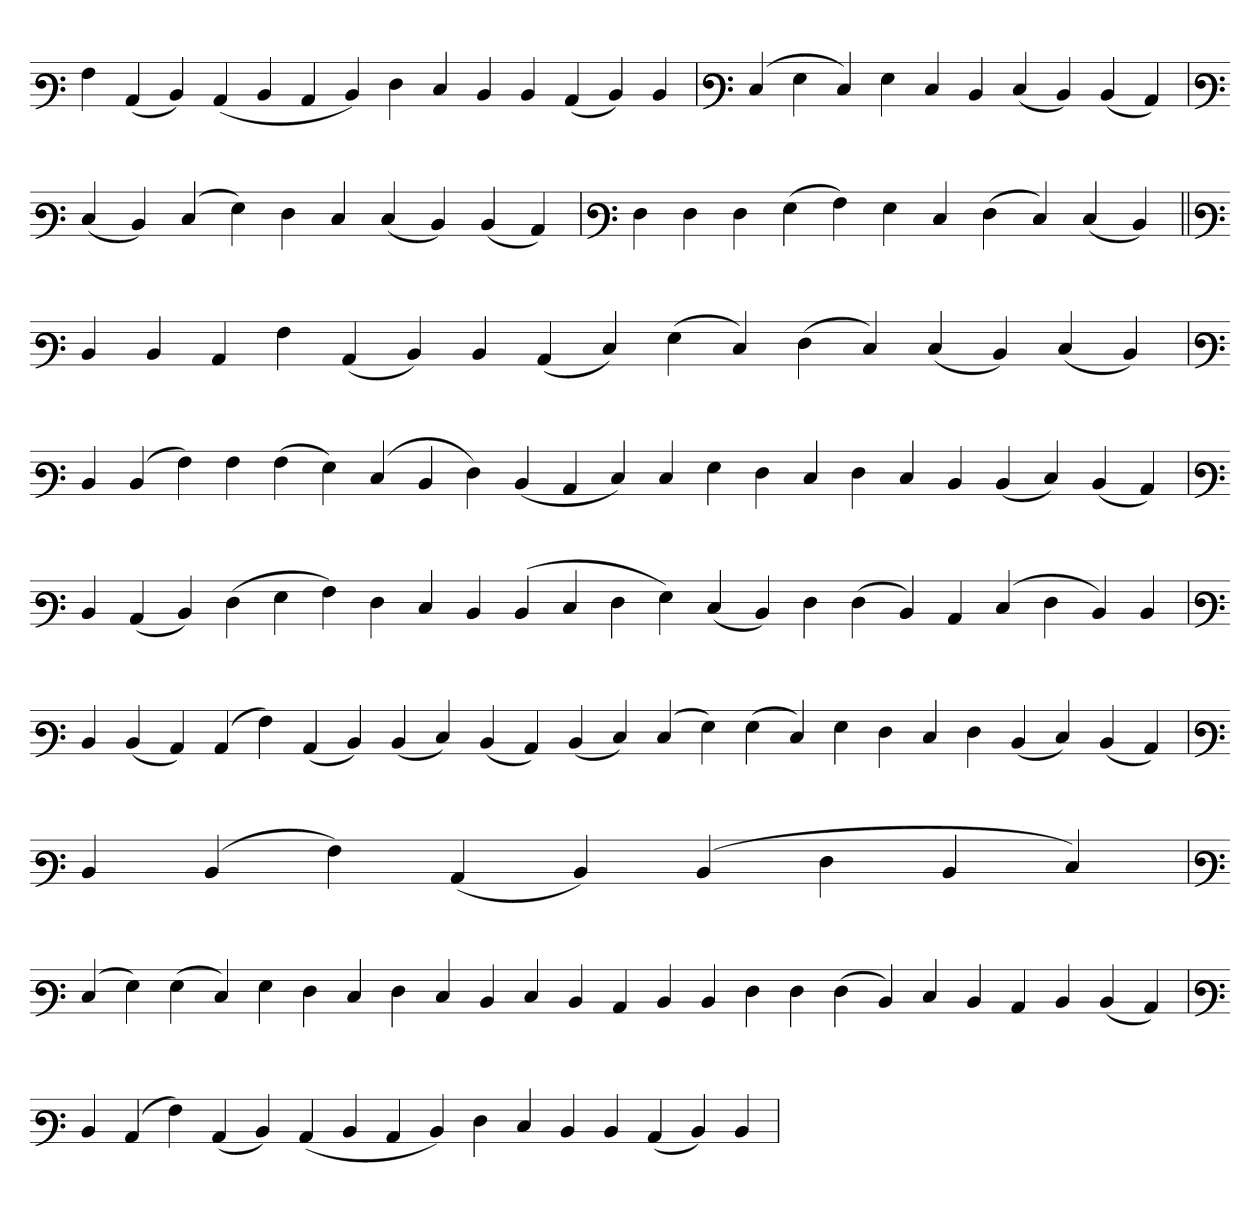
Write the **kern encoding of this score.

**kern
*part1
*staff1
*clefF3
=
4A
(4C
4D)
(4C
4D
4C
4D)
4F
4E
4D
4D
(4C
4D)
4D
='
*clefF3
(4E
4G
4E)
4G
4E
4D
(4E
4D)
(4D
4C)
=`
*clefF3
(4E
4D)
(4E
4G)
4F
4E
(4E
4D)
(4D
4C)
=`
*clefF3
4F
4F
4F
(4G
4A)
4G
4E
(4F
4E)
(4E
4D)
=||
*clefF3
4D
4D
4C
4A
(4C
4D)
4D
(4C
4E)
(4G
4E)
(4F
4E)
(4E
4D)
(4E
4D)
='
*clefF3
4D
(4D
4A)
4A
(4A
4G)
(4E
4D
4F)
(4D
4C
4E)
4E
4G
4F
4E
4F
4E
4D
(4D
4E)
(4D
4C)
=
*clefF3
4D
(4C
4D)
(4F
4G
4A)
4F
4E
4D
(4D
4E
4F
4G)
(4E
4D)
4F
(4F
4D)
4C
(4E
4F
4D)
4D
='
*clefF3
4D
(4D
4C)
(4C
4A)
(4C
4D)
(4D
4E)
(4D
4C)
(4D
4E)
(4E
4G)
(4G
4E)
4G
4F
4E
4F
(4D
4E)
(4D
4C)
=
*clefF3
4D
(4D
4A)
(4C
4D)
(4D
4F
4D
4E)
=`
*clefF3
(4E
4G)
(4G
4E)
4G
4F
4E
4F
4E
4D
4E
4D
4C
4D
4D
4F
4F
(4F
4D)
4E
4D
4C
4D
(4D
4C)
='
*clefF3
4D
(4C
4A)
(4C
4D)
(4C
4D
4C
4D)
4F
4E
4D
4D
(4C
4D)
4D
=`
*-
